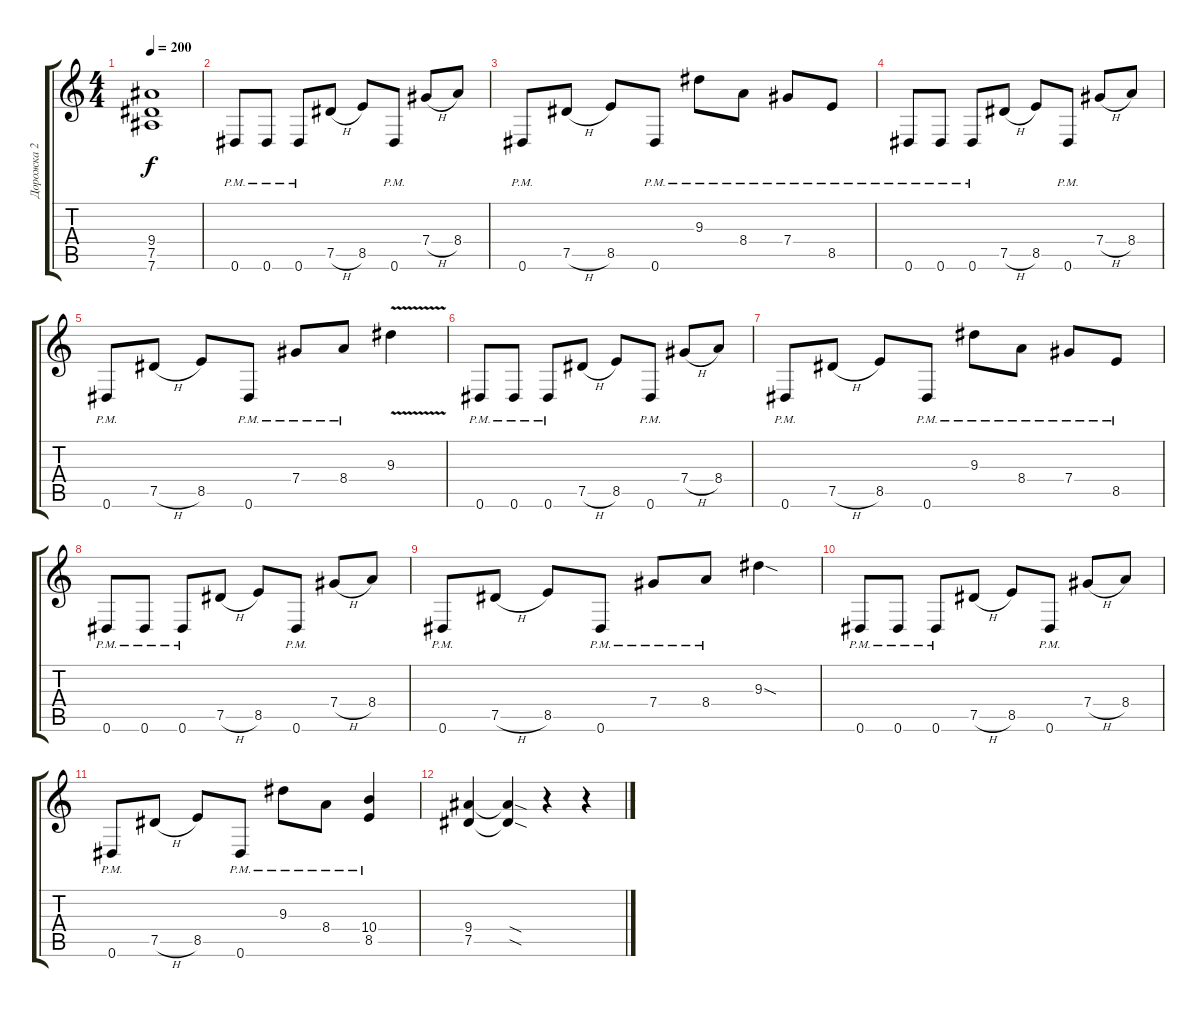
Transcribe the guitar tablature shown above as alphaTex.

\track ("Дорожка 2" "Дорожка 2") {instrument distortionguitar}
\staff {score tabs}
\tuning (Eb4 Bb3 Gb3 Db3 Ab2 Eb2) {hide}
\ts (4 4)
\tempo 200
\clef g2
\ks c
(9.4{t} 7.5{t} 7.6{t}).1{dy f} |
0.6{pm}.8 0.6{pm}.8 0.6{pm}.8 7.5{h}.8 8.5.8 0.6{pm}.8 7.4{h}.8 8.4.8 |
0.6{pm}.8 7.5{h}.8 8.5.8 0.6{pm}.8 9.3{pm}.8 8.4{pm}.8 7.4{pm}.8 8.5{pm}.8 |
0.6{pm}.8 0.6{pm}.8 0.6{pm}.8 7.5{h}.8 8.5.8 0.6{pm}.8 7.4{h}.8 8.4.8 |
0.6{pm}.8 7.5{h}.8 8.5.8 0.6{pm}.8 7.4{pm}.8 8.4{pm}.8 9.3{v}.4 |
0.6{pm}.8 0.6{pm}.8 0.6{pm}.8 7.5{h}.8 8.5.8 0.6{pm}.8 7.4{h}.8 8.4.8 |
0.6{pm}.8 7.5{h}.8 8.5.8 0.6{pm}.8 9.3{pm}.8 8.4{pm}.8 7.4{pm}.8 8.5{pm}.8 |
0.6{pm}.8 0.6{pm}.8 0.6{pm}.8 7.5{h}.8 8.5.8 0.6{pm}.8 7.4{h}.8 8.4.8 |
0.6{pm}.8 7.5{h}.8 8.5.8 0.6{pm}.8 7.4{pm}.8 8.4{pm}.8 9.3{sod}.4 |
0.6{pm}.8 0.6{pm}.8 0.6{pm}.8 7.5{h}.8 8.5.8 0.6{pm}.8 7.4{h}.8 8.4.8 |
0.6{pm}.8 7.5{h}.8 8.5.8 0.6{pm}.8 9.3{pm}.8 8.4{pm}.8 (10.4{pm} 8.5).4 |
(9.4 7.5).4 (9.4{sod t} 7.5{sod t}).4 r.4 r.4
